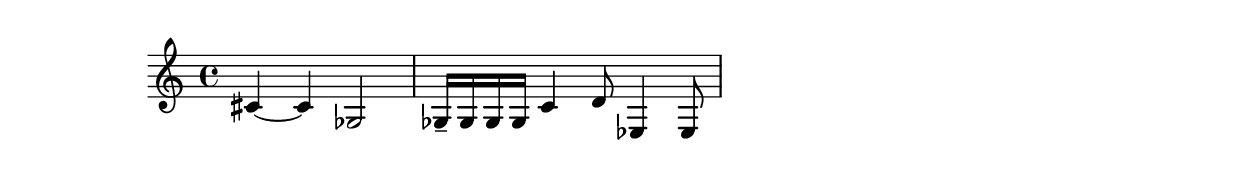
\version "2.18.2"
\book {
  \header {
  }

  \bookpart {
    <<
    \new Staff = Staff \with { }
    \context Staff = Staff {
      \relative c {
        cis'4 ~ cis ges2
        ges16-- ges ges ges
        c4 d8 ees,4 ees8
      }
    }
    >>
  }
}
